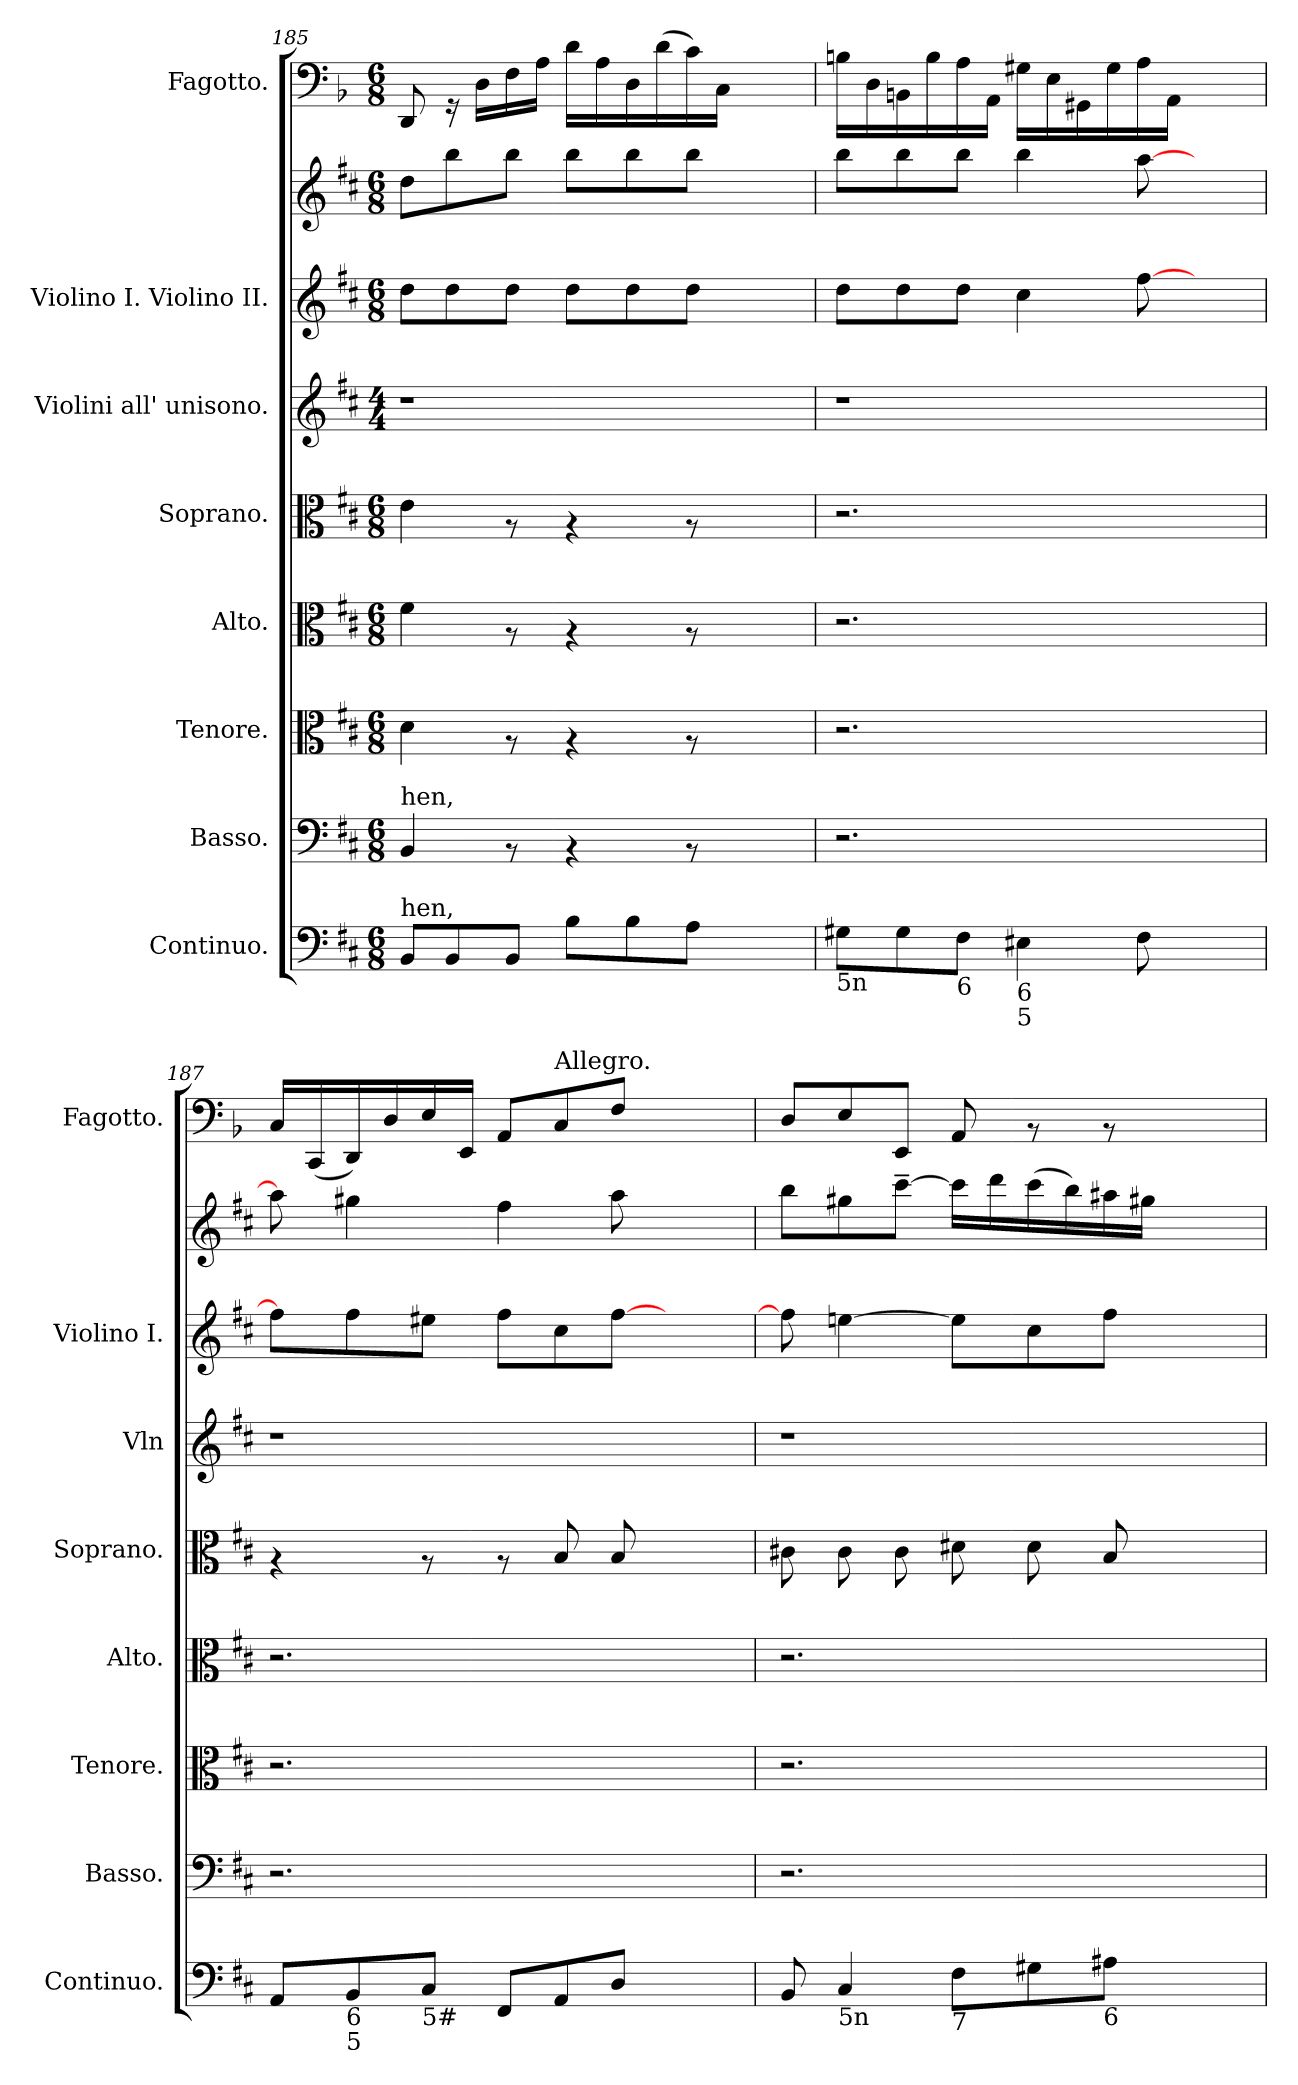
**kern	**kern	**text	**kern	**text	**kern	**kern	**kern	**kern	**kern	**kern
*part8	*part7	*part7	*part6	*part6	*part5	*part4	*part3	*part2	*part2	*part1
*staff9	*staff8	*staff8	*staff7	*staff7	*staff6	*staff5	*staff4	*staff3	*staff2	*staff1
*I"Continuo.	*I"Basso.	*	*I"Tenore.	*	*I"Alto.	*I"Soprano.	*I"Violini all' unisono.	*I"Violino I. Violino II.	*	*I"Fagotto.
*I'Continuo.	*I'Basso.	*	*I'Tenore.	*	*I'Alto.	*I'Soprano.	*I'Vln	*I'Violino I.	*	*I'Fagotto.
!!LO:PB:g=z
*clefF4	*clefF4	*	*clefC3	*	*clefC3	*clefC3	*clefG2	*clefG2	*clefG2	*clefF4
*	*	*	*	*	*	*	*	*	*	*ITrd2c3
*k[f#c#]	*k[f#c#]	*	*k[f#c#]	*	*k[f#c#]	*k[f#c#]	*k[f#c#]	*k[f#c#]	*k[f#c#]	*k[f#c#]
*D:	*D:	*	*D:	*	*D:	*D:	*D:	*D:	*D:	*D:
*M6/8	*M6/8	*	*M6/8	*	*M6/8	*M6/8	*M4/4	*M6/8	*M6/8	*M6/8
=185	=185	=185	=185	=185	=185	=185	=185	=185	=185	=185
!	!LO:TX:a:t=hen,	!	!	!	!	!	!	!	!	!
!LO:TX:a:t=hen,	!	!	!	!	!	!	!	!	!	!
8BB/L	4BB/	.	4d\	.	4f#\	4e\	1r	8dd\L	8dd\L	8BBB/
8BB/	.	.	.	.	.	.	.	8dd\	8bb\	16rGG
.	.	.	.	.	.	.	.	.	.	16BB\LL
8BB/J	8rAA	.	8rG	.	8rG	8rG	.	8dd\J	8bb\J	16D\
.	.	.	.	.	.	.	.	.	.	16F#\JJ
8B\L	4rAA	.	4rG	.	4rG	4rG	.	8dd\L	8bb\L	16B\LL
.	.	.	.	.	.	.	.	.	.	16F#\
8B\	.	.	.	.	.	.	.	8dd\	8bb\	16BB\
.	.	.	.	.	.	.	.	.	.	(<16B\
8A\J	8rAA	.	8rG	.	8rG	8rG	.	8dd\J	8bb\J	16A\)
.	.	.	.	.	.	.	.	.	.	16AA\JJ
4ryy	4ryy	.	4ryy	.	4ryy	4ryy	.	4ryy	4ryy	4ryy
=186!	=186!	=186!	=186!	=186!	=186!	=186!	=186!	=186!	=186!	=186!
!LO:TX:b:t=5n	!	!	!	!	!	!	!	!	!	!
8G#X\L	2.r	.	2.r	.	2.r	2.r	1r	8dd\L	8bb\L	16G#X\LL
.	.	.	.	.	.	.	.	.	.	16BB\
8G#\	.	.	.	.	.	.	.	8dd\	8bb\	16GG#X\
.	.	.	.	.	.	.	.	.	.	16G#\
!LO:TX:b:t=6	!	!	!	!	!	!	!	!	!	!
8F#\J	.	.	.	.	.	.	.	8dd\J	8bb\J	16F#\
.	.	.	.	.	.	.	.	.	.	16FF#\JJ
!LO:TX:b:t=6	!	!	!	!	!	!	!	!	!	!
!LO:TX:b:t=5	!	!	!	!	!	!	!	!	!	!
4E#X\	.	.	.	.	.	.	.	4cc#\	4bb\	16E#X\LL
.	.	.	.	.	.	.	.	.	.	16C#\
.	.	.	.	.	.	.	.	.	.	16EE#X\
.	.	.	.	.	.	.	.	.	.	16E#\
8F#\	.	.	.	.	.	.	.	[>8ff#\	[>8aa\	16F#\
.	.	.	.	.	.	.	.	.	.	16FF#\JJ
4ryy	4ryy	.	4ryy	.	4ryy	4ryy	.	4ryy	4ryy	4ryy
=187!	=187!	=187!	=187!	=187!	=187!	=187!	=187!	=187!	=187!	=187!
8AA/L	2.r	.	2.r	.	2.r	4rG	1r	8ff#\L]	8aa\]	16AA/LL
.	.	.	.	.	.	.	.	.	.	(>16AAA/
!LO:TX:b:t=6	!	!	!	!	!	!	!	!	!	!
!LO:TX:b:t=5	!	!	!	!	!	!	!	!	!	!
8BB/	.	.	.	.	.	.	.	8ff#\	4gg#X\	16BBB/)
.	.	.	.	.	.	.	.	.	.	16BB/
!LO:TX:b:t=5#	!	!	!	!	!	!	!	!	!	!
8C#/J	.	.	.	.	.	8rG	.	8ee#X\J	.	16C#/
.	.	.	.	.	.	.	.	.	.	16CC#/JJ
8FF#/L	.	.	.	.	.	8rG	.	8ff#\L	4ff#\	8FF#/L
!	!	!	!	!	!	!	!	!	!	!LO:TX:a:t=Allegro.
8AA/	.	.	.	.	.	8B/	.	8cc#\	.	8AA/
8D/J	.	.	.	.	.	8B/	.	[>8ff#\J	8aa\	8D/J
4ryy	4ryy	.	4ryy	.	4ryy	4ryy	.	4ryy	4ryy	4ryy
=188!	=188!	=188!	=188!	=188!	=188!	=188!	=188!	=188!	=188!	=188!
8BB/	2.r	.	2.r	.	2.r	8c#X\	1r	8ff#\]	8bb\L	8BB/L
!LO:TX:b:t=5n	!	!	!	!	!	!	!	!	!	!
4C#/	.	.	.	.	.	8c#\	.	[>4een\	8gg#X\	8C#/
.	.	.	.	.	.	8c#\	.	.	[>8ccc#~>\J	8CC#/J
!LO:TX:b:t=7	!	!	!	!	!	!	!	!	!	!
8F#\L	.	.	.	.	.	8d#X\	.	8ee\L]	16ccc#\LL]	8FF#/
.	.	.	.	.	.	.	.	.	16ddd\	.
8G#X\	.	.	.	.	.	8d#\	.	8cc#\	(<16ccc#\	8rAA
.	.	.	.	.	.	.	.	.	16bb\)	.
!LO:TX:b:t=6	!	!	!	!	!	!	!	!	!	!
8A#X\J	.	.	.	.	.	8B/	.	8ff#\J	16aa#X\	8rAA
.	.	.	.	.	.	.	.	.	16gg#X\JJ	.
4ryy	4ryy	.	4ryy	.	4ryy	4ryy	.	4ryy	4ryy	4ryy
=!	=!	=!	=!	=!	=!	=!	=!	=!	=!	=!
*-	*-	*-	*-	*-	*-	*-	*-	*-	*-	*-
